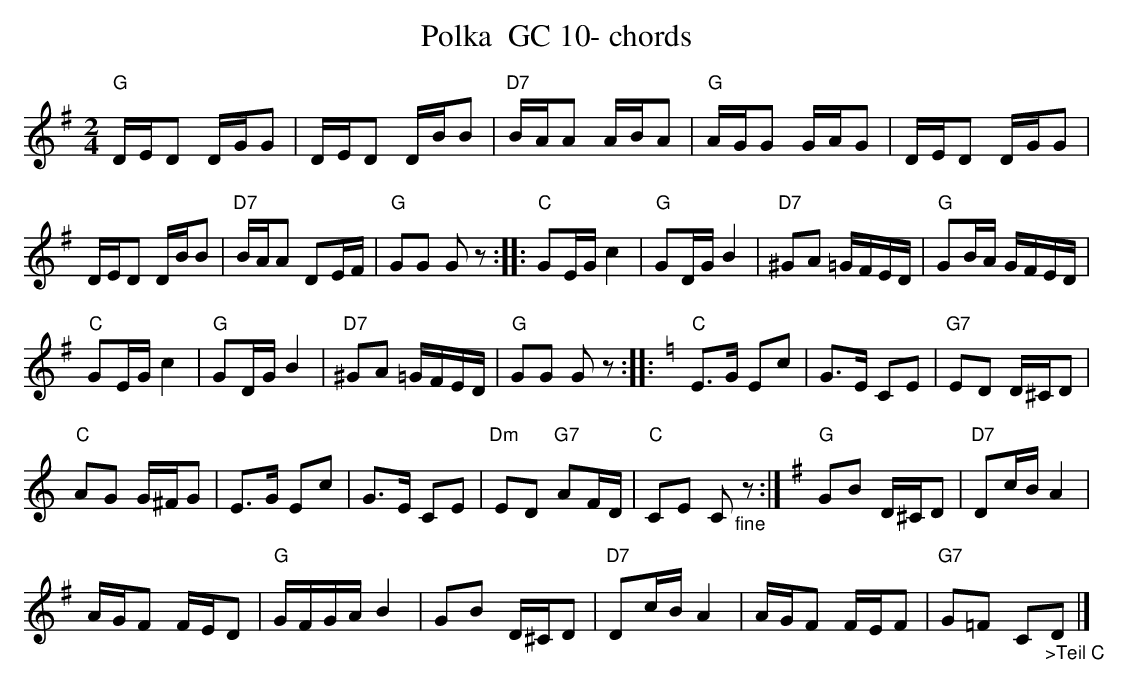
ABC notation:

X:1
T:Polka  GC 10- chords
M:2/4
L:1/16
K:Gmaj%%MIDI gchordon
"G"DED2 DGG2 | DED2 DBB2 | "D7"BAA2 ABA2 | "G"AGG2 GAG2 | DED2 DGG2 |
DED2 DBB2 | "D7"BAA2 D2EF | "G"G2G2 G2z2 :: "C"G2EGc4 | "G"G2DGB4 | "D7"^G2A2 =GFED | "G"G2BA GFED |
"C"G2EGc4 | "G"G2DGB4 | "D7"^G2A2 =GFED | "G"G2G2 G2z2 :: [K:Cmaj] "C"E3G E2c2 | G3E C2E2 | "G7"E2D2 D^CD2 |
"C"A2G2 G^FG2 | E3G E2c2 | G3E C2E2 | "Dm"E2D2 "G7"A2FD | "C"C2E2 C2"_fine"z2 :| [K:Gmaj]"G"G2B2 D^CD2 | "D7"D2cBA4 |
AGF2 FED2 | "G"GFGAB4 | G2B2 D^CD2 | "D7"D2cBA4 | AGF2 FEF2 | "G7"G2=F2 C2"_>Teil C"D2 |]
